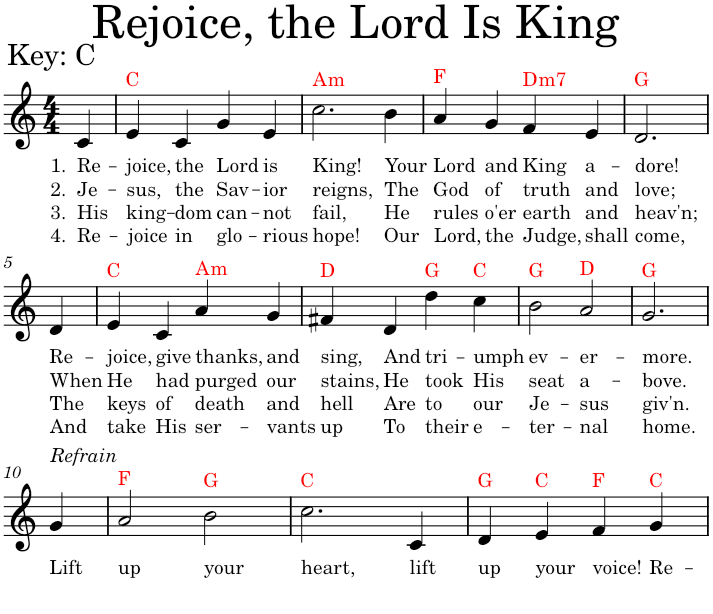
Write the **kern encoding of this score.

**kern	**text	**text	**text	**text	**harte
*part1	*part1	*part1	*part1	*part1	*part1
*staff1	*staff1	*staff1	*staff1	*staff1	*
*I"Piano	*	*	*	*	*
*I'Pno.	*	*	*	*	*
*clefG2	*	*	*	*	*
*k[]	*	*	*	*	*
*M4/4	*	*	*	*	*
=	=	=	=	=	=
!	!LO:LY:b	!LO:LY:b	!LO:LY:b	!LO:LY:b	!
4c/	1. Re-	2. Je-	3. His	4. Re-	.
=1	=1	=1	=1	=1	=1
!	!LO:LY:b	!LO:LY:b	!LO:LY:b	!LO:LY:b	!
4e/	joice,	-sus,	king-	-joice	C:maj
!	!LO:LY:b	!LO:LY:b	!LO:LY:b	!LO:LY:b	!
4c/	the	the	-dom	in	.
!	!LO:LY:b	!LO:LY:b	!LO:LY:b	!LO:LY:b	!
4g/	Lord	Sav-	can-	glo-	.
!	!LO:LY:b	!LO:LY:b	!LO:LY:b	!LO:LY:b	!
4e/	is	-ior	-not	-rious	.
=2	=2	=2	=2	=2	=2
!	!LO:LY:b	!LO:LY:b	!LO:LY:b	!LO:LY:b	!LO:H:kt=m
2.cc\	King!	reigns,	fail,	hope!	A:min
!	!LO:LY:b	!LO:LY:b	!LO:LY:b	!LO:LY:b	!
4b\	Your	The	He	Our	.
=3	=3	=3	=3	=3	=3
!	!LO:LY:b	!LO:LY:b	!LO:LY:b	!LO:LY:b	!
4a/	Lord	God	rules	Lord,	F:maj
!	!LO:LY:b	!LO:LY:b	!LO:LY:b	!LO:LY:b	!
4g/	and	of	o'er	the	.
!	!LO:LY:b	!LO:LY:b	!LO:LY:b	!LO:LY:b	!LO:H:kt=m7
4f/	King	truth	earth	Judge,	D:min7
!	!LO:LY:b	!LO:LY:b	!LO:LY:b	!LO:LY:b	!
4e/	a-	and	and	shall	.
=4	=4	=4	=4	=4	=4
!	!LO:LY:b	!LO:LY:b	!LO:LY:b	!LO:LY:b	!
2.d/	-dore!	love;	heav'n;	come,	G:maj
!!LO:LB:g=z
=5	=5	=5	=5	=5	=5
!	!LO:LY:b	!LO:LY:b	!LO:LY:b	!LO:LY:b	!
4d/	Re-	When	The	And	.
=6	=6	=6	=6	=6	=6
!	!LO:LY:b	!LO:LY:b	!LO:LY:b	!LO:LY:b	!
4e/	-joice,	He	keys	take	C:maj
!	!LO:LY:b	!LO:LY:b	!LO:LY:b	!LO:LY:b	!
4c/	give	had	of	His	.
!	!LO:LY:b	!LO:LY:b	!LO:LY:b	!LO:LY:b	!LO:H:kt=m
4a/	thanks,	purged	death	ser-	A:min
!	!LO:LY:b	!LO:LY:b	!LO:LY:b	!LO:LY:b	!
4g/	and	our	and	-vants	.
=7	=7	=7	=7	=7	=7
!	!LO:LY:b	!LO:LY:b	!LO:LY:b	!LO:LY:b	!
4f#X/	sing,	stains,	hell	up	D:maj
!	!LO:LY:b	!LO:LY:b	!LO:LY:b	!LO:LY:b	!
4d/	And	He	Are	To	.
!	!LO:LY:b	!LO:LY:b	!LO:LY:b	!LO:LY:b	!
4dd\	tri-	took	to	their	G:maj
!	!LO:LY:b	!LO:LY:b	!LO:LY:b	!LO:LY:b	!
4cc\	-umph	His	our	e-	C:maj
=8	=8	=8	=8	=8	=8
!	!LO:LY:b	!LO:LY:b	!LO:LY:b	!LO:LY:b	!
2b\	ev-	seat	Je-	-ter-	G:maj
!	!LO:LY:b	!LO:LY:b	!LO:LY:b	!LO:LY:b	!
2a/	-er-	a-	-sus	-nal	D:maj
=9	=9	=9	=9	=9	=9
!	!LO:LY:b	!LO:LY:b	!LO:LY:b	!LO:LY:b	!
2.g/	-more.	-bove.	giv'n.	home.	G:maj
!!LO:LB:g=z
=10	=10	=10	=10	=10	=10
!LO:TX:a:i:t=Refrain	!	!	!	!	!
!	!LO:LY:b	!	!	!	!
4g/	Lift	.	.	.	.
=11	=11	=11	=11	=11	=11
!	!LO:LY:b	!	!	!	!
2a/	up	.	.	.	F:maj
!	!LO:LY:b	!	!	!	!
2b\	your	.	.	.	G:maj
=12	=12	=12	=12	=12	=12
!	!LO:LY:b	!	!	!	!
2.cc\	heart,	.	.	.	C:maj
!	!LO:LY:b	!	!	!	!
4c/	lift	.	.	.	.
=13	=13	=13	=13	=13	=13
!	!LO:LY:b	!	!	!	!
4d/	up	.	.	.	G:maj
!	!LO:LY:b	!	!	!	!
4e/	your	.	.	.	C:maj
!	!LO:LY:b	!	!	!	!
4f/	voice!	.	.	.	F:maj
!	!LO:LY:b	!	!	!	!
4g/	Re-	.	.	.	C:maj
=	=	=	=	=	=
*-	*-	*-	*-	*-	*-
